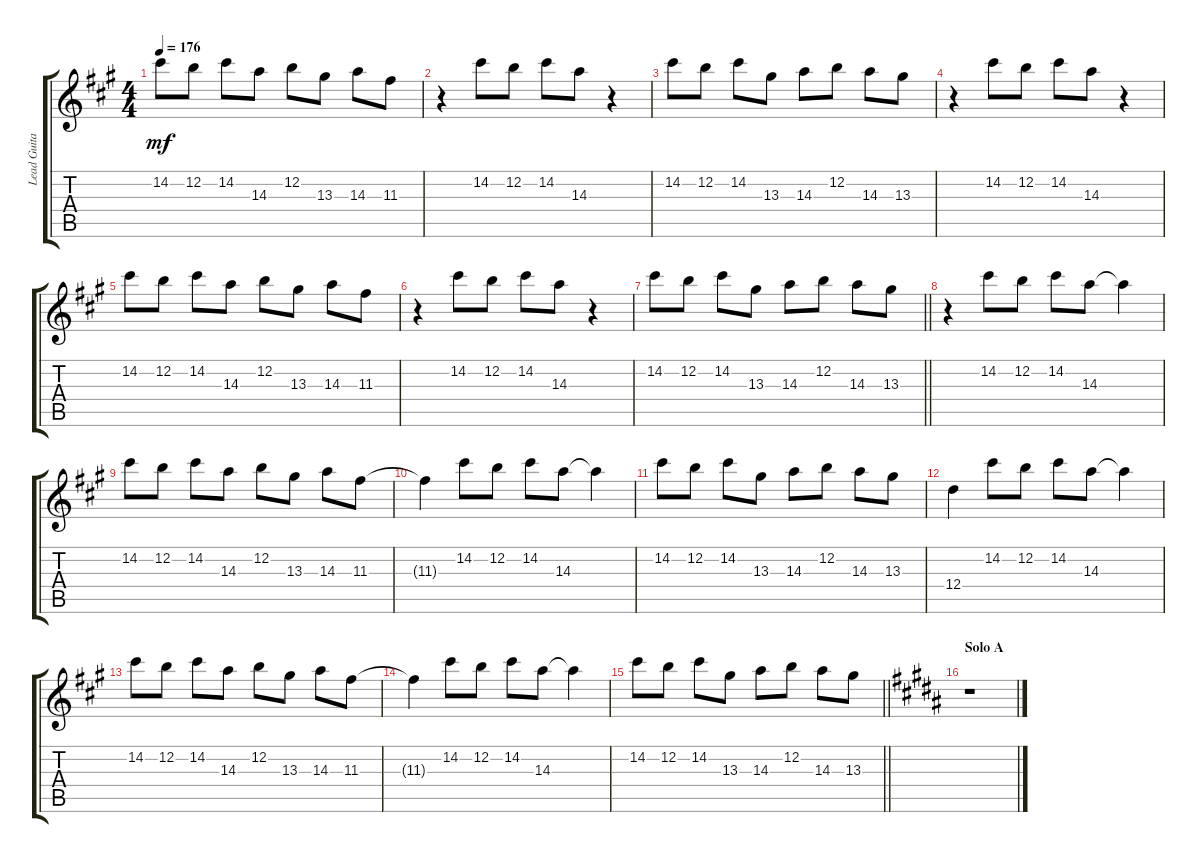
\track ("Lead Guitar A" "Lead Guita") {instrument distortionguitar}
\staff {score tabs}
\tuning (E4 B3 G3 D3 A2 E2) {hide}
\ts (4 4)
\tempo 176
\clef g2
\ks f#minor
14.2.8{dy mf} 12.2.8 14.2.8 14.3.8 12.2.8 13.3.8 14.3.8 11.3.8 |
r.4 14.2.8 12.2.8 14.2.8 14.3.8 r.4 |
14.2.8 12.2.8 14.2.8 13.3.8 14.3.8 12.2.8 14.3.8 13.3.8 |
r.4 14.2.8 12.2.8 14.2.8 14.3.8 r.4 |
14.2.8 12.2.8 14.2.8 14.3.8 12.2.8 13.3.8 14.3.8 11.3.8 |
r.4 14.2.8 12.2.8 14.2.8 14.3.8 r.4 |
\barLineRight lightlight
14.2.8 12.2.8 14.2.8 13.3.8 14.3.8 12.2.8 14.3.8 13.3.8 |
\section ("" "")
r.4 14.2.8 12.2.8 14.2.8 14.3.8 14.3{t}.4 |
14.2.8 12.2.8 14.2.8 14.3.8 12.2.8 13.3.8 14.3.8 11.3.8 |
11.3{t}.4 14.2.8 12.2.8 14.2.8 14.3.8 14.3{t}.4 |
14.2.8 12.2.8 14.2.8 13.3.8 14.3.8 12.2.8 14.3.8 13.3.8 |
12.4.4 14.2.8 12.2.8 14.2.8 14.3.8 14.3{t}.4 |
14.2.8 12.2.8 14.2.8 14.3.8 12.2.8 13.3.8 14.3.8 11.3.8 |
11.3{t}.4 14.2.8 12.2.8 14.2.8 14.3.8 14.3{t}.4 |
\barLineRight lightlight
14.2.8 12.2.8 14.2.8 13.3.8 14.3.8 12.2.8 14.3.8 13.3.8 |
\section ("" "Solo A")
\ks g#minor
r.1
